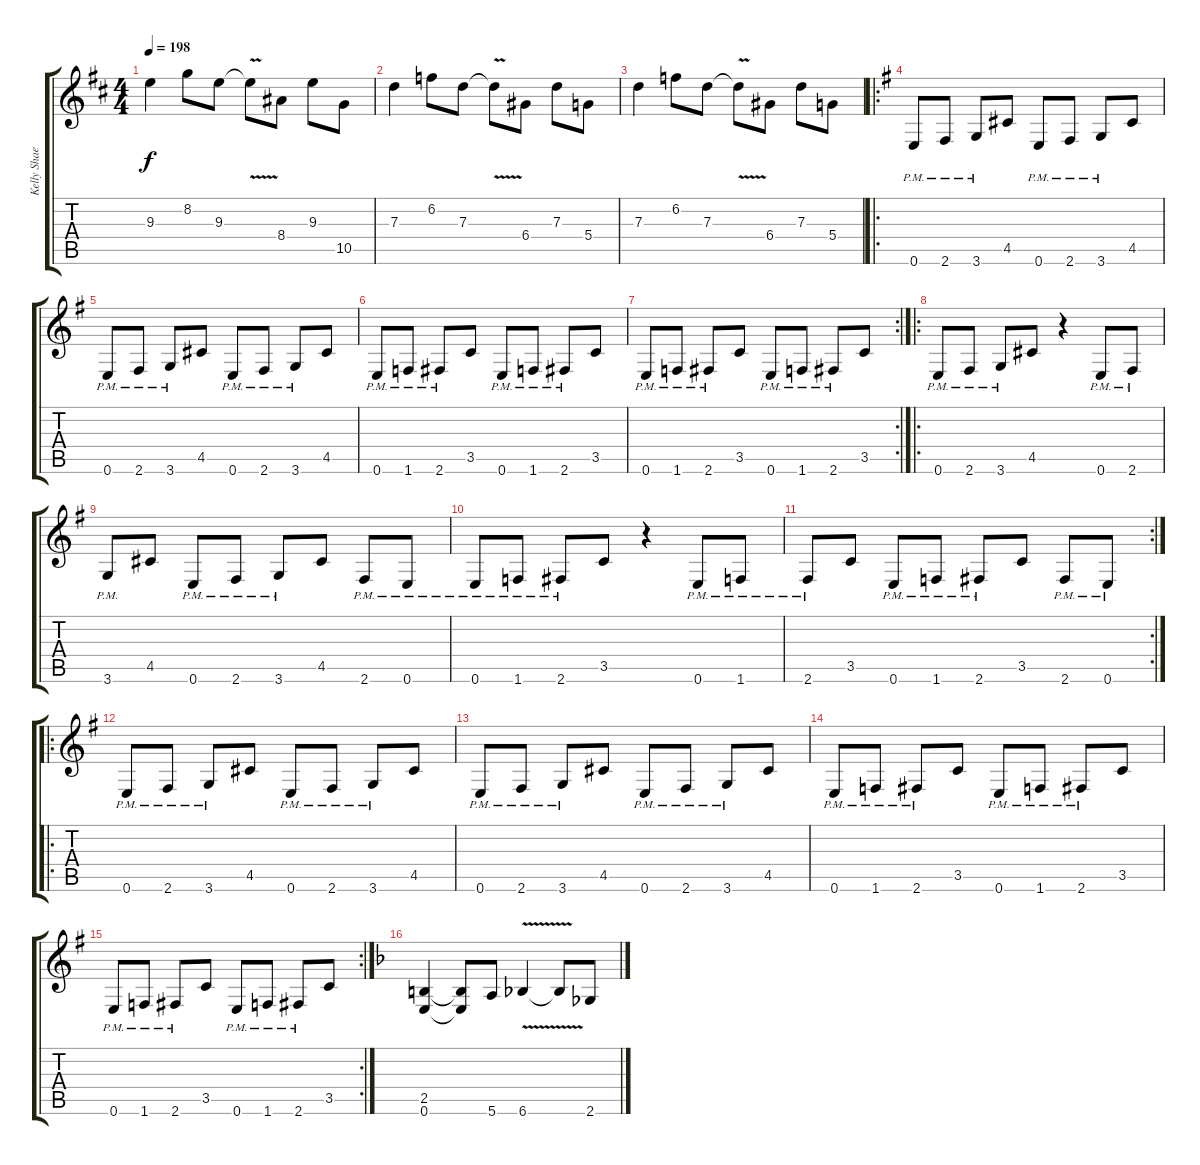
\track ("Kelly Shaefer rhythm" "Kelly Shae") {instrument distortionguitar}
\staff {score tabs}
\tuning (E4 B3 G3 D3 A2 E2) {hide}
\ts (4 4)
\tempo 198
\clef g2
\ks d
9.3.4{dy f} 8.2.8 9.3.8 9.3{v t}.8 8.4.8 9.3.8 10.5.8 |
7.3.4 6.2.8 7.3.8 7.3{v t}.8 6.4.8 7.3.8 5.4.8 |
7.3.4 6.2.8 7.3.8 7.3{v t}.8 6.4.8 7.3.8 5.4.8 |
\ro
\ks g
0.6{pm}.8 2.6{pm}.8 3.6{pm}.8 4.5.8 0.6{pm}.8 2.6{pm}.8 3.6{pm}.8 4.5.8 |
0.6{pm}.8 2.6{pm}.8 3.6{pm}.8 4.5.8 0.6{pm}.8 2.6{pm}.8 3.6{pm}.8 4.5.8 |
0.6{pm}.8 1.6{pm}.8 2.6{pm}.8 3.5.8 0.6{pm}.8 1.6{pm}.8 2.6{pm}.8 3.5.8 |
\rc 2
0.6{pm}.8 1.6{pm}.8 2.6{pm}.8 3.5.8 0.6{pm}.8 1.6{pm}.8 2.6{pm}.8 3.5.8 |
\ro
0.6{pm}.8 2.6{pm}.8 3.6{pm}.8 4.5.8 r.4 0.6{pm}.8 2.6{pm}.8 |
3.6{pm}.8 4.5.8 0.6{pm}.8 2.6{pm}.8 3.6{pm}.8 4.5.8 2.6{pm}.8 0.6{pm}.8 |
0.6{pm}.8 1.6{pm}.8 2.6{pm}.8 3.5.8 r.4 0.6{pm}.8 1.6{pm}.8 |
\rc 2
2.6{pm}.8 3.5.8 0.6{pm}.8 1.6{pm}.8 2.6{pm}.8 3.5.8 2.6{pm}.8 0.6{pm}.8 |
\ro
0.6{pm}.8 2.6{pm}.8 3.6{pm}.8 4.5.8 0.6{pm}.8 2.6{pm}.8 3.6{pm}.8 4.5.8 |
0.6{pm}.8 2.6{pm}.8 3.6{pm}.8 4.5.8 0.6{pm}.8 2.6{pm}.8 3.6{pm}.8 4.5.8 |
0.6{pm}.8 1.6{pm}.8 2.6{pm}.8 3.5.8 0.6{pm}.8 1.6{pm}.8 2.6{pm}.8 3.5.8 |
\rc 2
0.6{pm}.8 1.6{pm}.8 2.6{pm}.8 3.5.8 0.6{pm}.8 1.6{pm}.8 2.6{pm}.8 3.5.8 |
\ks f
(2.5 0.6).4 (2.5{t} 0.6{t}).8 5.6.8 6.6{v}.4 6.6{v t}.8 2.6.8
